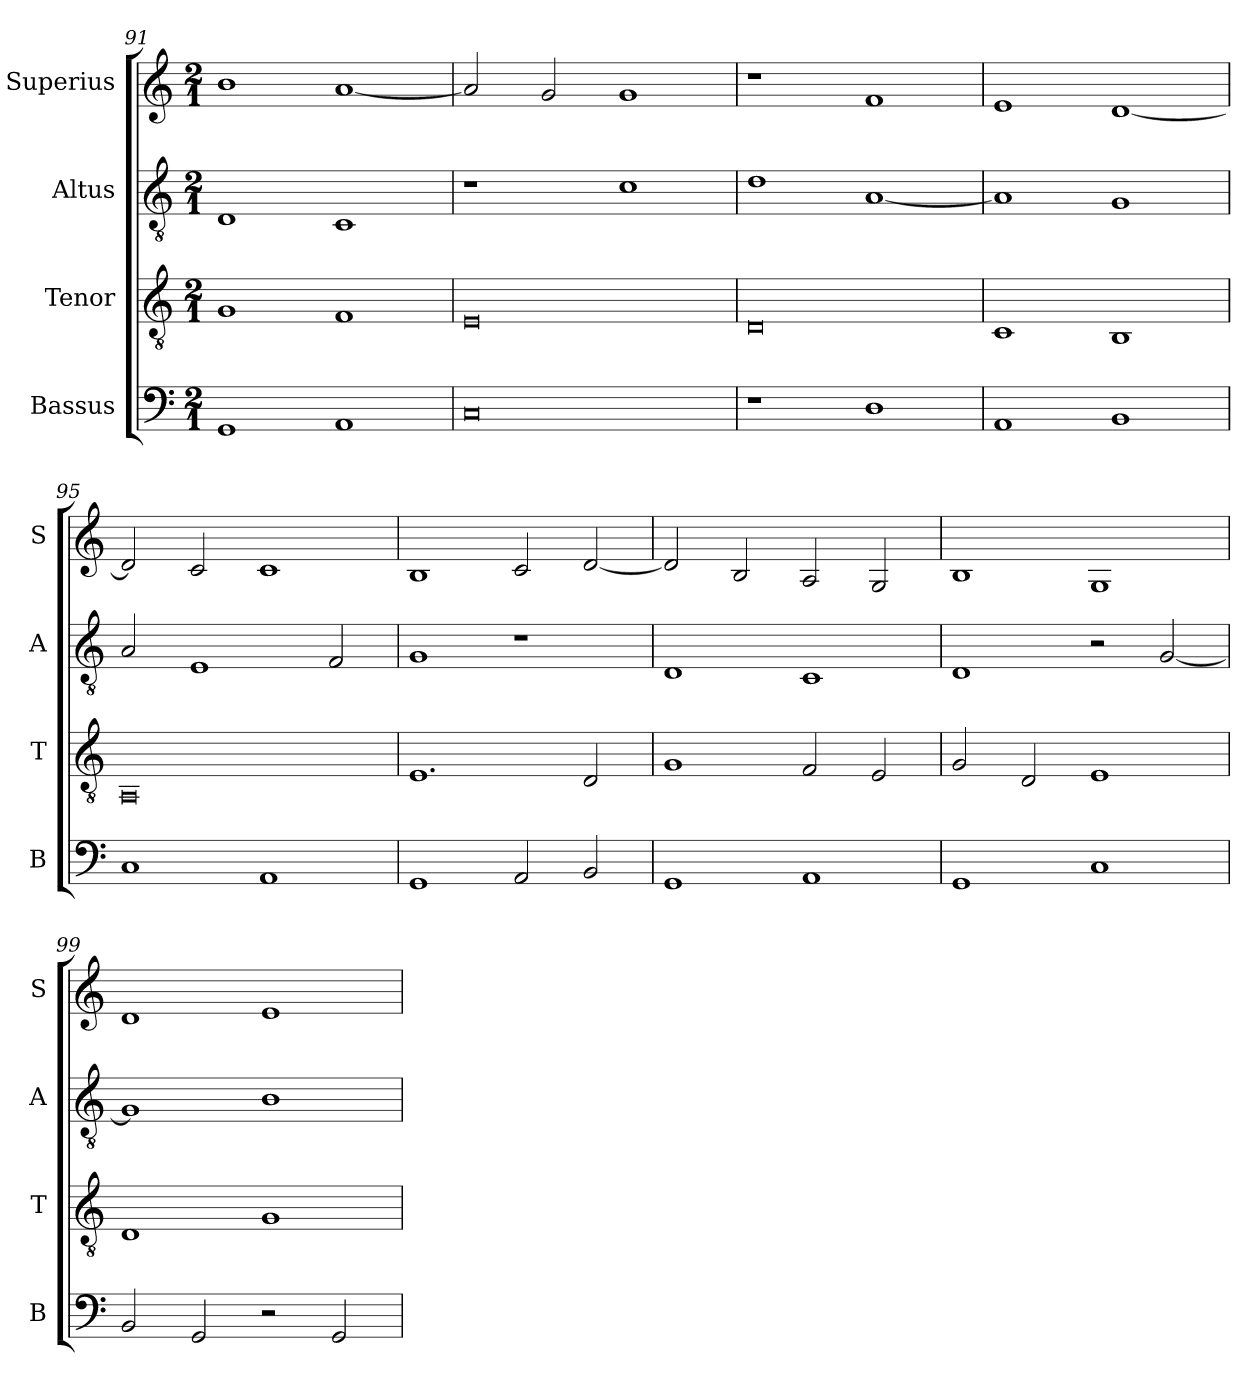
**kern	**kern	**kern	**kern
*part4	*part3	*part2	*part1
*staff4	*staff3	*staff2	*staff1
*I"Bassus	*I"Tenor	*I"Altus	*I"Superius
*I'B	*I'T	*I'A	*I'S
*clefF4	*clefGv2	*clefGv2	*clefG2
*k[]	*k[]	*k[]	*k[]
*M2/1	*M2/1	*M2/1	*M2/1
=91	=91	=91	=91
1GG	1G	1D	1b
1AA	1F	1C	[1a
=92	=92	=92	=92
0C	0E	1r	2a/]
.	.	.	2g/
.	.	1c	1g
=93	=93	=93	=93
1r	0D	1d	1r
1D	.	[1A	1f
=94	=94	=94	=94
1AA	1C	1A]	1e
1BB	1BB	1G	[1d
=95	=95	=95	=95
1C	0AA	2A/	2d/]
.	.	1E	2c/
1AA	.	.	1c
.	.	2F/	.
=96	=96	=96	=96
1GG	1.E	1G	1B
2AA/	.	1r	2c/
2BB/	2D/	.	[2d/
=97	=97	=97	=97
1GG	1G	1D	2d/]
.	.	.	2B/
1AA	2F/	1C	2A/
.	2E/	.	2G/
=98	=98	=98	=98
1GG	2G/	1D	1B
.	2D/	.	.
1C	1E	2r	1G
.	.	[2G/	.
=99	=99	=99	=99
2BB/	1D	1G]	1d
2GG/	.	.	.
2r	1G	1B	1e
2GG/	.	.	.
=	=	=	=
*-	*-	*-	*-
